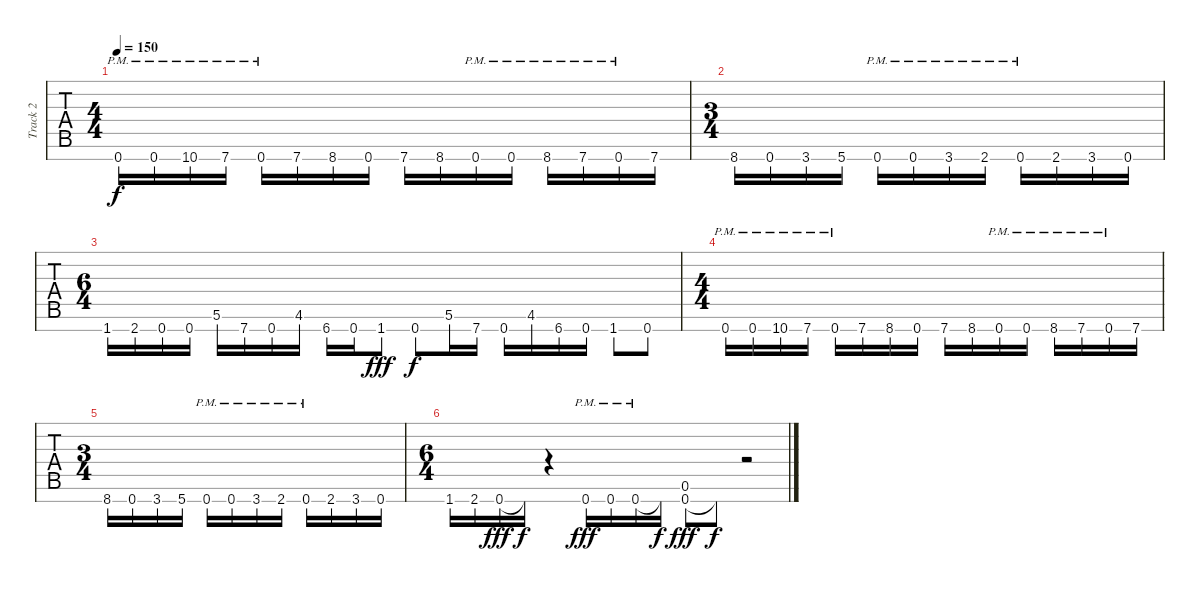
\track ("Track 2" "Track 2") {instrument distortionguitar}
\staff {tabs}
\tuning (E4 B3 G3 D3 A2 E2 A1) {hide}
\ts (4 4)
\tempo 150
\clef f4
\ks c
0.7{pm}.16{dy f} 0.7{pm}.16 10.7{pm}.16 7.7{pm}.16 0.7{pm}.16 7.7.16 8.7.16 0.7.16 7.7.16 8.7.16 0.7{pm}.16 0.7{pm}.16 8.7{pm}.16 7.7{pm}.16 0.7{pm}.16 7.7.16 |
\ts (3 4)
8.7.16 0.7.16 3.7.16 5.7.16 0.7{pm}.16 0.7{pm}.16 3.7{pm}.16 2.7{pm}.16 0.7{pm}.16 2.7.16 3.7.16 0.7.16 |
\ts (6 4)
1.7.16 2.7.16 0.7.16 0.7.16 5.6.16 7.7.16 0.7.16 4.6.16 6.7.16 0.7.16 1.7{hac}.8{dy fff} 0.7.8{dy f} 5.6.16 7.7.16 0.7.16 4.6.16 6.7.16 0.7.16 1.7.8 0.7.8 |
\ts (4 4)
0.7{pm}.16 0.7{pm}.16 10.7{pm}.16 7.7{pm}.16 0.7{pm}.16 7.7.16 8.7.16 0.7.16 7.7.16 8.7.16 0.7{pm}.16 0.7{pm}.16 8.7{pm}.16 7.7{pm}.16 0.7{pm}.16 7.7.16 |
\ts (3 4)
8.7.16 0.7.16 3.7.16 5.7.16 0.7{pm}.16 0.7{pm}.16 3.7{pm}.16 2.7{pm}.16 0.7{pm}.16 2.7.16 3.7.16 0.7.16 |
\ts (6 4)
1.7.16 2.7.16 0.7{hac}.16{dy fff} 0.7{t}.16{dy f} r.4 0.7{hac pm}.16{dy fff} 0.7{hac pm}.16 0.7{hac pm}.16 0.7{t}.16{dy f} (0.6{hac} 0.7{hac}).8{dy fff} 0.7{t}.8{dy f} r.2
